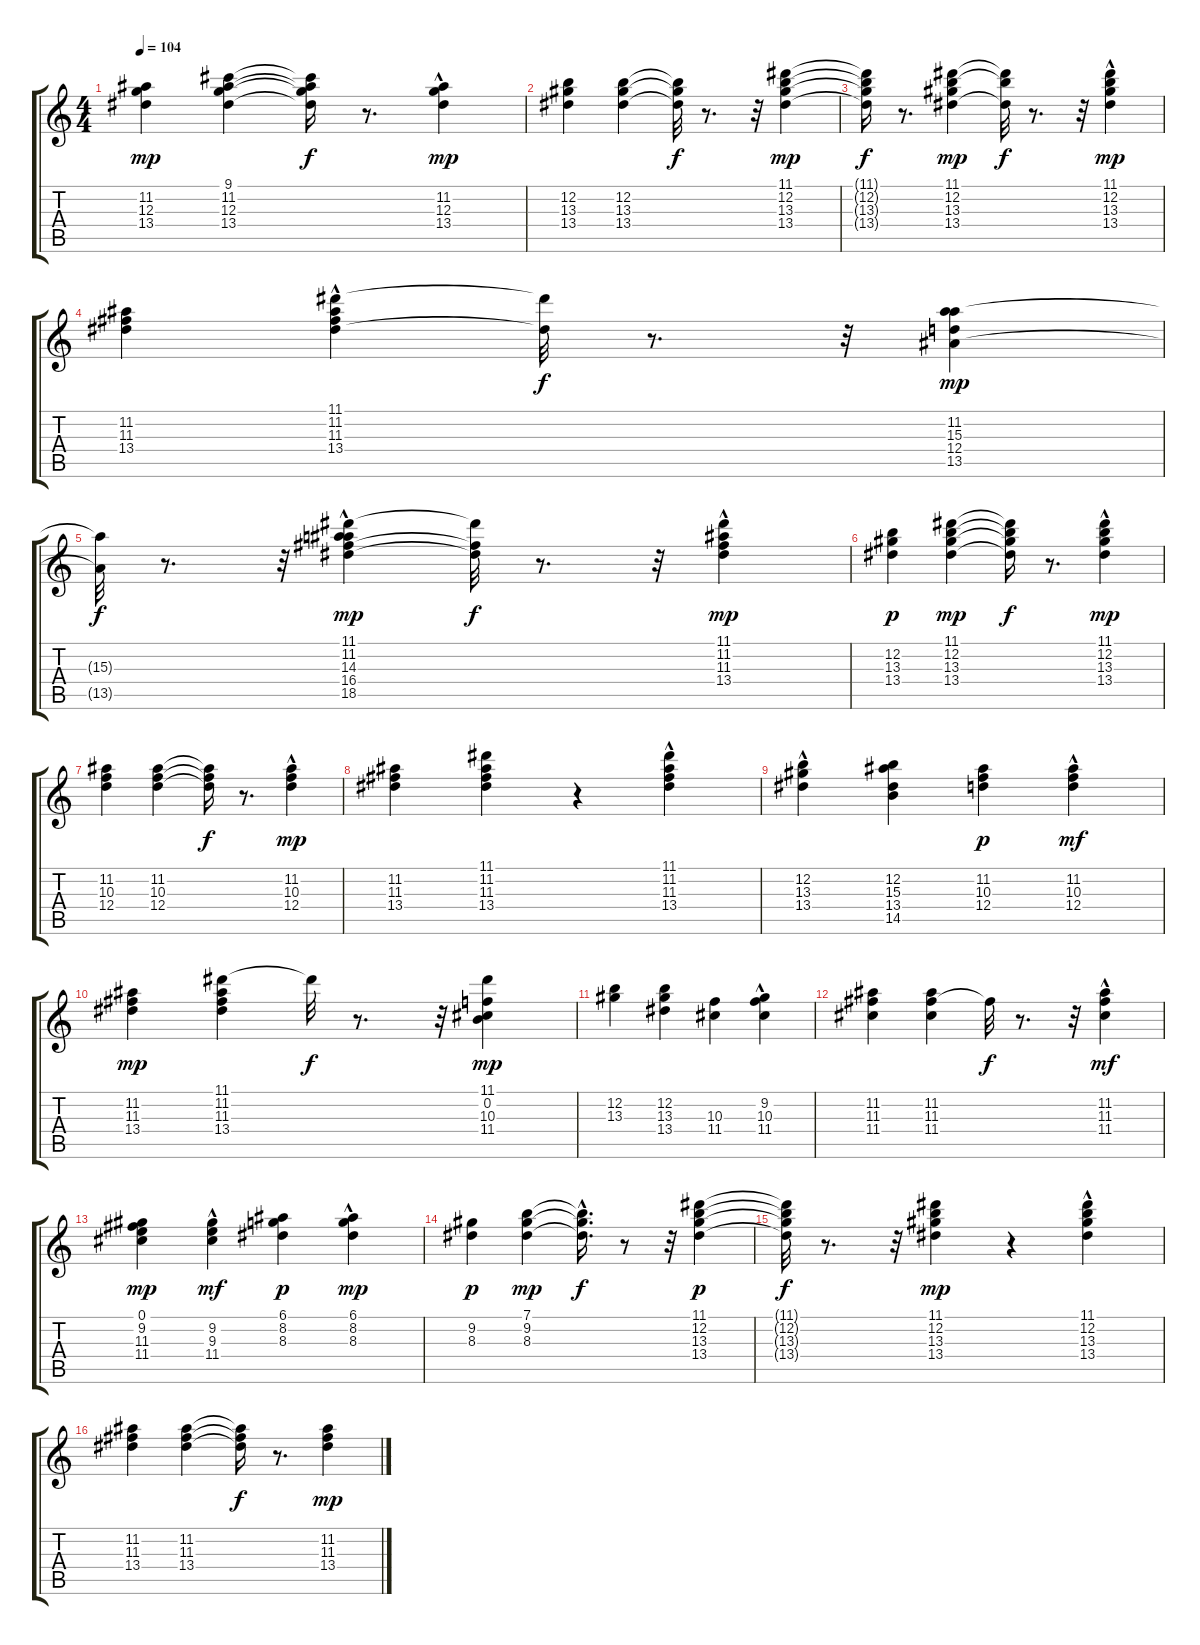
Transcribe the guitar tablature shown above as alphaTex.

\track "" {instrument acousticguitarsteel}
\staff {score tabs}
\tuning (E4 B3 G3 D3 A2 E2) {hide}
\ts (4 4)
\tempo 104
\clef g2
\ks c
(11.2 12.3 13.4).4{dy mp} (9.1 11.2 12.3 13.4).4 (9.1{t} 11.2{t} 12.3{t} 13.4{t}).16{dy f} r.8{d} (11.2{hac} 12.3 13.4).4{dy mp} |
(12.2 13.3 13.4).4 (12.2 13.3 13.4).4 (12.2{t} 13.3{t} 13.4{t}).32{dy f} r.8{d} r.32 (11.1 12.2 13.3 13.4).4{dy mp} |
(11.1{t} 12.2{t} 13.3{t} 13.4{t}).16{dy f} r.8{d} (11.1 12.2 13.3 13.4).4{dy mp} (11.1{t} 12.2{t} 13.4{t}).32{dy f} r.8{d} r.32 (11.1 12.2{hac} 13.3{hac} 13.4).4{dy mp} |
(11.2 11.3 13.4).4 (11.1 11.2{hac} 11.3 13.4).4 (11.1{t} 13.4{t}).32{dy f} r.8{d} r.32 (11.2 15.3 12.4 13.5).4{dy mp} |
(15.3{t} 13.5{t}).32{dy f} r.8{d} r.32 (11.1 11.2 14.3{hac} 16.4 18.5).4{dy mp} (11.1{t} 16.4{t} 18.5{t}).32{dy f} r.8{d} r.32 (11.1 11.2 11.3 13.4{hac}).4{dy mp} |
(12.2 13.3 13.4).4{dy p} (11.1 12.2 13.3 13.4).4{dy mp} (11.1{t} 12.2{t} 13.3{t} 13.4{t}).16{dy f} r.8{d} (11.1 12.2{hac} 13.3{hac} 13.4).4{dy mp} |
(11.2 10.3 12.4).4 (11.2 10.3 12.4).4 (11.2{t} 10.3{t} 12.4{t}).16{dy f} r.8{d} (11.2{hac} 10.3 12.4).4{dy mp} |
(11.2 11.3 13.4).4 (11.1 11.2 11.3 13.4).4 r.4 (11.1 11.2 11.3 13.4{hac}).4 |
(12.2 13.3 13.4{hac}).4 (12.2 15.3 13.4 14.5).4 (11.2 10.3 12.4).4{dy p} (11.2{hac} 10.3 12.4).4{dy mf} |
(11.2 11.3 13.4).4{dy mp} (11.1 11.2 11.3 13.4).4 11.1{t}.32{dy f} r.8{d} r.32 (11.1 0.2 10.3 11.4).4{dy mp} |
(12.2 13.3).4 (12.2 13.3 13.4).4 (10.3 11.4).4 (9.2 10.3 11.4{hac}).4 |
(11.2 11.3 11.4).4 (11.2 11.3 11.4).4 11.3{t}.32{dy f} r.8{d} r.32 (11.2 11.3 11.4{hac}).4{dy mf} |
(0.1 9.2 11.3 11.4).4{dy mp} (9.2{hac} 9.3 11.4).4{dy mf} (6.1 8.2 8.3).4{dy p} (6.1 8.2 8.3{hac}).4{dy mp} |
(9.2 8.3).4{dy p} (7.1 9.2 8.3).4{dy mp} (7.1{t} 9.2{hac t} 8.3{hac t}).16{d dy f} r.8 r.32 (11.1 12.2 13.3 13.4).4{dy p} |
(11.1{t} 12.2{t} 13.3{t} 13.4{t}).32{dy f} r.8{d} r.32 (11.1 12.2 13.3 13.4).4{dy mp} r.4 (11.1 12.2{hac} 13.3{hac} 13.4{hac}).4 |
(11.2 11.3 13.4).4 (11.2 11.3 13.4).4 (11.2{t} 11.3{t} 13.4{t}).16{dy f} r.8{d} (11.2 11.3 13.4).4{dy mp}
